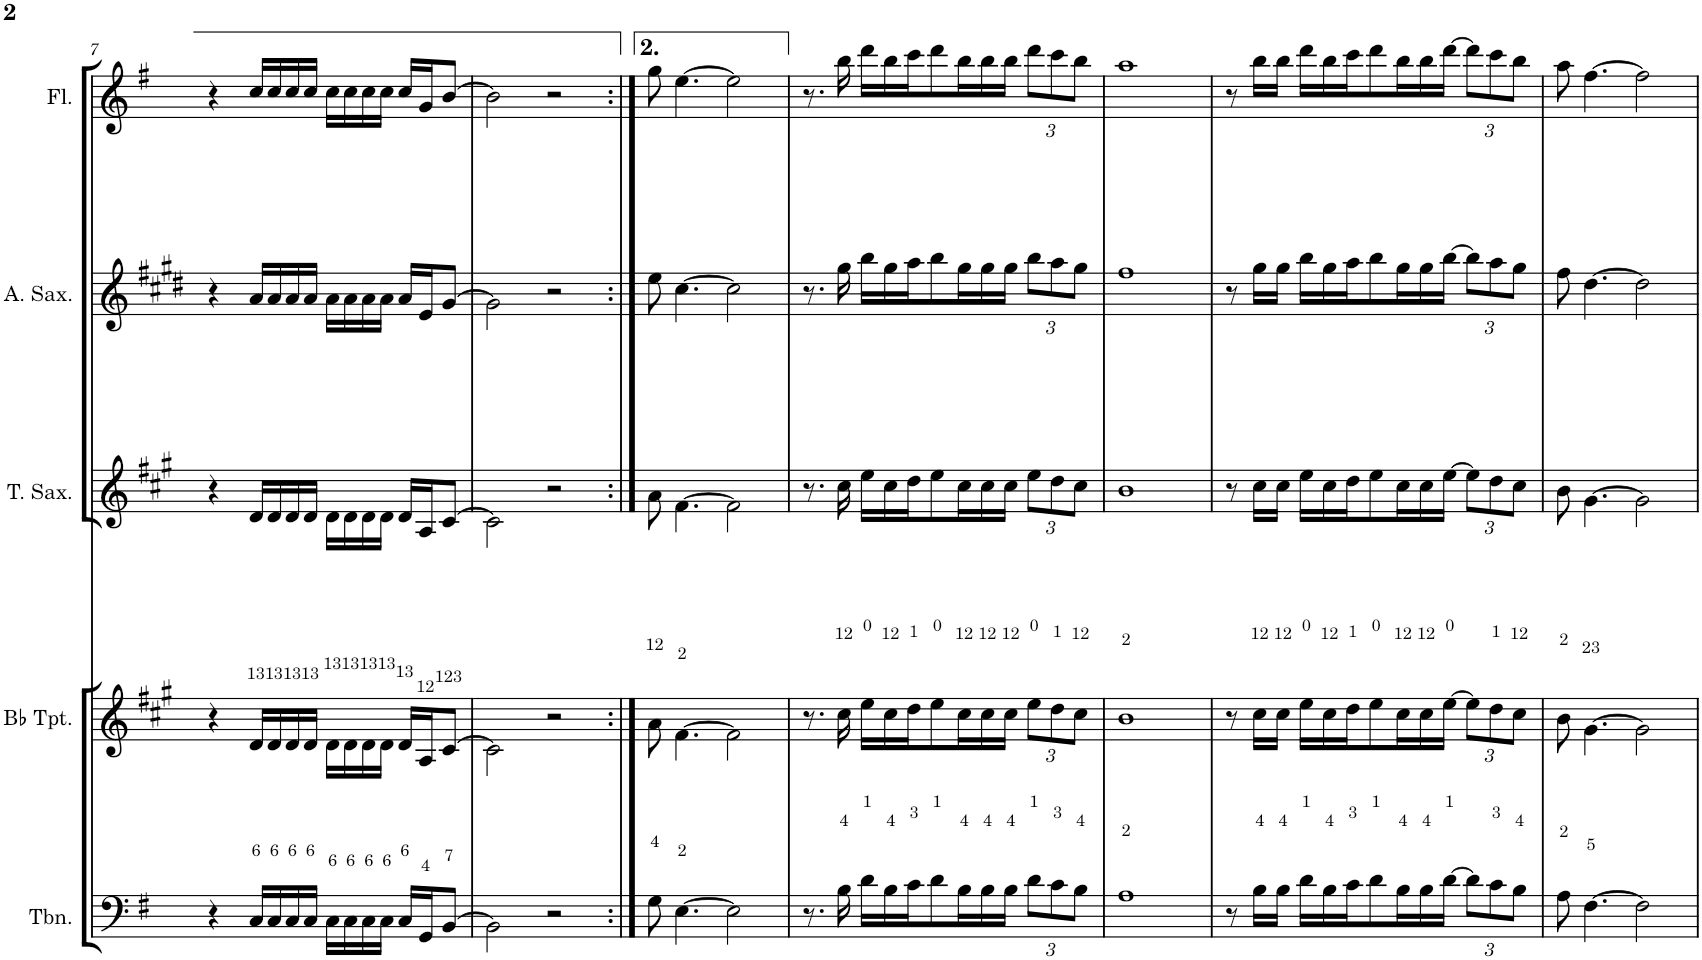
**kern	**kern	**kern	**kern	**kern
*part5	*part4	*part3	*part2	*part1
*staff5	*staff4	*staff3	*staff2	*staff1
*I"Trombone	*I"Bb Trumpet	*I"Tenor Saxophone	*I"Alto Saxophone	*I"Flute
*I'Tbn.	*I'Bb Tpt.	*I'T. Sax.	*I'A. Sax.	*I'Fl.
!!LO:PB:g=z
*clefF4	*clefG2	*clefG2	*clefG2	*clefG2
*	*Trd1c2	*Trd8c14	*Trd5c9	*
*k[f#]	*k[f#c#g#]	*k[f#c#g#]	*k[f#c#g#d#]	*k[f#]
*M4/4	*M4/4	*M4/4	*M4/4	*M4/4
=7	=7	=7	=7	=7
4r	4r	4r	4r	4r
16C/LL	16d/LL	16d/LL	16a/LL	16cc/LL
16C/	16d/	16d/	16a/	16cc/
16C/	16d/	16d/	16a/	16cc/
16C/JJ	16d/JJ	16d/JJ	16a/JJ	16cc/JJ
16C\LL	16d\LL	16d\LL	16a\LL	16cc\LL
16C\	16d\	16d\	16a\	16cc\
16C\	16d\	16d\	16a\	16cc\
16C\JJ	16d\JJ	16d\JJ	16a\JJ	16cc\JJ
16C/LL	16d/LL	16d/LL	16a/LL	16cc/LL
16GG/J	16A/J	16A/J	16e/J	16g/J
[8BB/J	[8c#/J	[8c#/J	[8g#/J	[8b/J
=8	=8	=8	=8	=8
2BB\]	2c#\]	2c#\]	2g#\]	2b\]
2r	2r	2r	2r	2r
=9:|!	=9:|!	=9:|!	=9:|!	=9:|!
8G\	8a\	8a\	8ee\	8gg\
[4.E\	[4.f#\	[4.f#\	[4.cc#\	[4.ee\
2E\]	2f#\]	2f#\]	2cc#\]	2ee\]
=10	=10	=10	=10	=10
8.r	8.r	8.r	8.r	8.r
16B\	16cc#\	16cc#\	16gg#\	16bb\
16d\LL	16ee\LL	16ee\LL	16bb\LL	16ddd\LL
16B\	16cc#\	16cc#\	16gg#\	16bb\
16c\J	16dd\J	16dd\J	16aa\J	16ccc\J
8d\	8ee\	8ee\	8bb\	8ddd\
16B\L	16cc#\L	16cc#\L	16gg#\L	16bb\L
16B\	16cc#\	16cc#\	16gg#\	16bb\
16B\JJ	16cc#\JJ	16cc#\JJ	16gg#\JJ	16bb\JJ
*Xbrackettup	*Xbrackettup	*Xbrackettup	*Xbrackettup	*Xbrackettup
12d\L	12ee\L	12ee\L	12bb\L	12ddd\L
12c\	12dd\	12dd\	12aa\	12ccc\
12B\J	12cc#\J	12cc#\J	12gg#\J	12bb\J
=11	=11	=11	=11	=11
1A	1b	1b	1ff#	1aa
=12	=12	=12	=12	=12
8r	8r	8r	8r	8r
16B\LL	16cc#\LL	16cc#\LL	16gg#\LL	16bb\LL
16B\JJ	16cc#\JJ	16cc#\JJ	16gg#\JJ	16bb\JJ
16d\LL	16ee\LL	16ee\LL	16bb\LL	16ddd\LL
16B\	16cc#\	16cc#\	16gg#\	16bb\
16c\J	16dd\J	16dd\J	16aa\J	16ccc\J
8d\	8ee\	8ee\	8bb\	8ddd\
16B\L	16cc#\L	16cc#\L	16gg#\L	16bb\L
16B\	16cc#\	16cc#\	16gg#\	16bb\
[16d\JJ	[16ee\JJ	[16ee\JJ	[16bb\JJ	[16ddd\JJ
12d\L]	12ee\L]	12ee\L]	12bb\L]	12ddd\L]
12c\	12dd\	12dd\	12aa\	12ccc\
12B\J	12cc#\J	12cc#\J	12gg#\J	12bb\J
=13	=13	=13	=13	=13
8A\	8b\	8b\	8ff#\	8aa\
[4.F#\	[4.g#\	[4.g#\	[4.dd#\	[4.ff#\
2F#\]	2g#\]	2g#\]	2dd#\]	2ff#\]
=	=	=	=	=
*-	*-	*-	*-	*-
